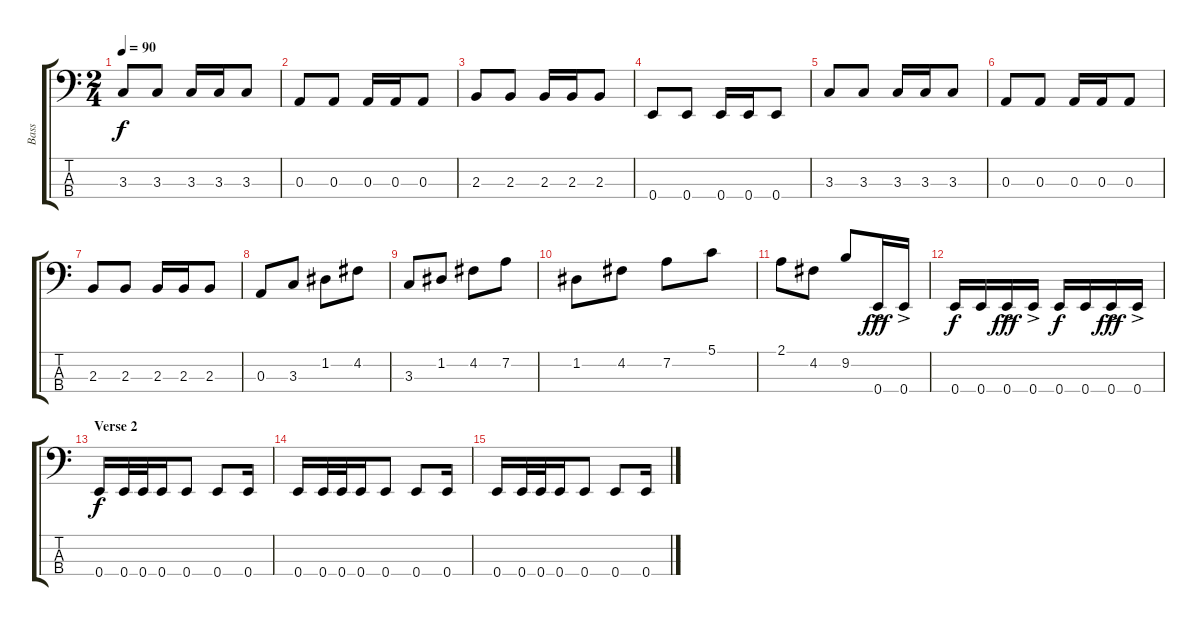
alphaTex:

\track ("Bass" "Bass") {instrument electricbasspick}
\staff {score tabs}
\tuning (G2 D2 A1 E1) {hide}
\ts (2 4)
\tempo 90
\clef f4
\ks c
3.3.8{dy f} 3.3.8 3.3.16 3.3.16 3.3.8 |
0.3.8 0.3.8 0.3.16 0.3.16 0.3.8 |
2.3.8 2.3.8 2.3.16 2.3.16 2.3.8 |
0.4.8 0.4.8 0.4.16 0.4.16 0.4.8 |
3.3.8 3.3.8 3.3.16 3.3.16 3.3.8 |
0.3.8 0.3.8 0.3.16 0.3.16 0.3.8 |
2.3.8 2.3.8 2.3.16 2.3.16 2.3.8 |
0.3.8 3.3.8 1.2.8 4.2.8 |
3.3.8 1.2.8 4.2.8 7.2.8 |
1.2.8 4.2.8 7.2.8 5.1.8 |
2.1.8 4.2.8 9.2.8 0.4{ac}.16{dy fff} 0.4{ac}.16 |
0.4.16{dy f} 0.4.16 0.4{ac}.16{dy fff} 0.4{ac}.16 0.4.16{dy f} 0.4.16 0.4{ac}.16{dy fff} 0.4{ac}.16 |
\section ("" "Verse 2")
0.4.16{dy f} 0.4.32 0.4.32 0.4.16 0.4.8 0.4.8 0.4.16 |
0.4.16 0.4.32 0.4.32 0.4.16 0.4.8 0.4.8 0.4.16 |
0.4.16 0.4.32 0.4.32 0.4.16 0.4.8 0.4.8 0.4.16
